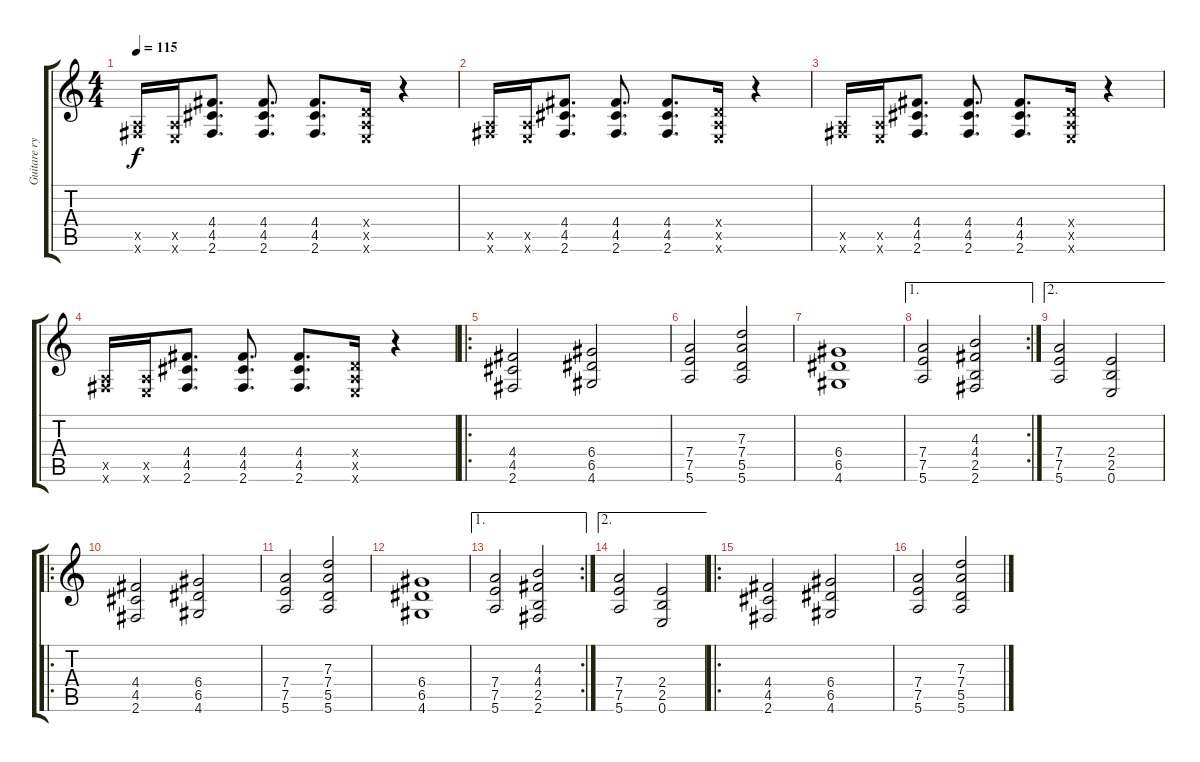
\track ("Guitare rythm" "Guitare ry") {instrument distortionguitar}
\staff {score tabs}
\tuning (E4 B3 G3 D3 A2 E2) {hide}
\ts (4 4)
\tempo 115
\clef g2
\ks c
(0.5{x} 2.6{x}).16{dy f volume 13} (0.5{x} 0.6{x}).16 (4.4 4.5 2.6).8{d} (4.4 4.5 2.6).8{d} (4.4 4.5 2.6).8{d} (0.4{x} 0.5{x} 0.6{x}).16 r.4 |
(0.5{x} 2.6{x}).16 (0.5{x} 0.6{x}).16 (4.4 4.5 2.6).8{d} (4.4 4.5 2.6).8{d} (4.4 4.5 2.6).8{d} (0.4{x} 0.5{x} 0.6{x}).16 r.4 |
(0.5{x} 2.6{x}).16 (0.5{x} 0.6{x}).16 (4.4 4.5 2.6).8{d} (4.4 4.5 2.6).8{d} (4.4 4.5 2.6).8{d} (0.4{x} 0.5{x} 0.6{x}).16 r.4 |
(0.5{x} 2.6{x}).16 (0.5{x} 0.6{x}).16 (4.4 4.5 2.6).8{d} (4.4 4.5 2.6).8{d} (4.4 4.5 2.6).8{d} (0.4{x} 0.5{x} 0.6{x}).16 r.4 |
\ro
(4.4 4.5 2.6).2{volume 13} (6.4 6.5 4.6).2 |
(7.4 7.5 5.6).2 (7.3 7.4 5.5 5.6).2 |
(6.4 6.5 4.6).1 |
\ae 1
\rc 2
(7.4 7.5 5.6).2 (4.3 4.4 2.5 2.6).2 |
\ae 2
(7.4 7.5 5.6).2 (2.4 2.5 0.6).2 |
\ro
(4.4 4.5 2.6).2{volume 13} (6.4 6.5 4.6).2 |
(7.4 7.5 5.6).2 (7.3 7.4 5.5 5.6).2 |
(6.4 6.5 4.6).1 |
\ae 1
\rc 2
(7.4 7.5 5.6).2 (4.3 4.4 2.5 2.6).2 |
\ae 2
(7.4 7.5 5.6).2 (2.4 2.5 0.6).2 |
\ro
(4.4 4.5 2.6).2{volume 13} (6.4 6.5 4.6).2 |
(7.4 7.5 5.6).2 (7.3 7.4 5.5 5.6).2
